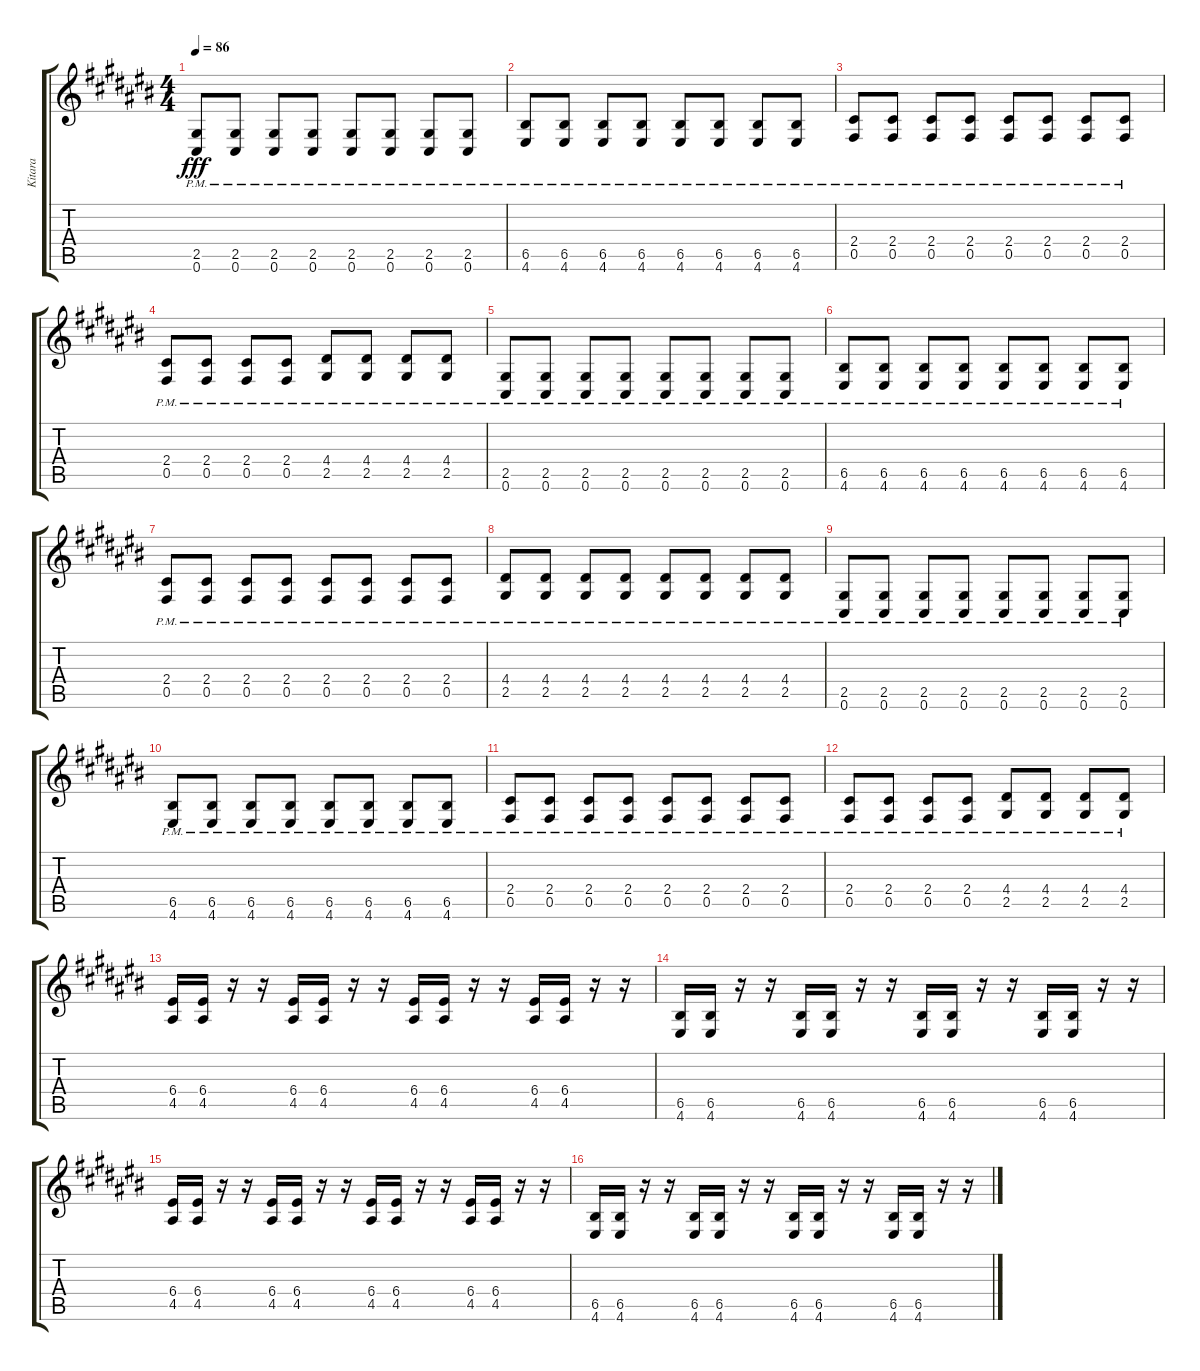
\track ("Kitara" "Kitara") {instrument distortionguitar}
\staff {score tabs}
\tuning (Db4 Ab3 E3 B2 Gb2 Db2) {hide}
\ts (4 4)
\tempo 86
\clef g2
\ks c#
(2.5{pm} 0.6{pm}).8{dy fff} (2.5{pm} 0.6{pm}).8 (2.5{pm} 0.6{pm}).8 (2.5{pm} 0.6{pm}).8 (2.5{pm} 0.6{pm}).8 (2.5{pm} 0.6{pm}).8 (2.5{pm} 0.6{pm}).8 (2.5{pm} 0.6{pm}).8 |
(6.5{pm} 4.6{pm}).8 (6.5{pm} 4.6{pm}).8 (6.5{pm} 4.6{pm}).8 (6.5{pm} 4.6{pm}).8 (6.5{pm} 4.6{pm}).8 (6.5{pm} 4.6{pm}).8 (6.5{pm} 4.6{pm}).8 (6.5{pm} 4.6{pm}).8 |
(2.4{pm} 0.5{pm}).8 (2.4{pm} 0.5{pm}).8 (2.4{pm} 0.5{pm}).8 (2.4{pm} 0.5{pm}).8 (2.4{pm} 0.5{pm}).8 (2.4{pm} 0.5{pm}).8 (2.4{pm} 0.5{pm}).8 (2.4{pm} 0.5{pm}).8 |
(2.4{pm} 0.5{pm}).8 (2.4{pm} 0.5{pm}).8 (2.4{pm} 0.5{pm}).8 (2.4{pm} 0.5{pm}).8 (4.4{pm} 2.5{pm}).8 (4.4{pm} 2.5{pm}).8 (4.4{pm} 2.5{pm}).8 (4.4{pm} 2.5{pm}).8 |
(2.5{pm} 0.6{pm}).8 (2.5{pm} 0.6{pm}).8 (2.5{pm} 0.6{pm}).8 (2.5{pm} 0.6{pm}).8 (2.5{pm} 0.6{pm}).8 (2.5{pm} 0.6{pm}).8 (2.5{pm} 0.6{pm}).8 (2.5{pm} 0.6{pm}).8 |
(6.5{pm} 4.6{pm}).8 (6.5{pm} 4.6{pm}).8 (6.5{pm} 4.6{pm}).8 (6.5{pm} 4.6{pm}).8 (6.5{pm} 4.6{pm}).8 (6.5{pm} 4.6{pm}).8 (6.5{pm} 4.6{pm}).8 (6.5{pm} 4.6{pm}).8 |
(2.4{pm} 0.5{pm}).8 (2.4{pm} 0.5{pm}).8 (2.4{pm} 0.5{pm}).8 (2.4{pm} 0.5{pm}).8 (2.4{pm} 0.5{pm}).8 (2.4{pm} 0.5{pm}).8 (2.4{pm} 0.5{pm}).8 (2.4{pm} 0.5{pm}).8 |
(4.4{pm} 2.5{pm}).8 (4.4{pm} 2.5{pm}).8 (4.4{pm} 2.5{pm}).8 (4.4{pm} 2.5{pm}).8 (4.4{pm} 2.5{pm}).8 (4.4{pm} 2.5{pm}).8 (4.4{pm} 2.5{pm}).8 (4.4{pm} 2.5{pm}).8 |
(2.5{pm} 0.6{pm}).8 (2.5{pm} 0.6{pm}).8 (2.5{pm} 0.6{pm}).8 (2.5{pm} 0.6{pm}).8 (2.5{pm} 0.6{pm}).8 (2.5{pm} 0.6{pm}).8 (2.5{pm} 0.6{pm}).8 (2.5{pm} 0.6{pm}).8 |
(6.5{pm} 4.6{pm}).8 (6.5{pm} 4.6{pm}).8 (6.5{pm} 4.6{pm}).8 (6.5{pm} 4.6{pm}).8 (6.5{pm} 4.6{pm}).8 (6.5{pm} 4.6{pm}).8 (6.5{pm} 4.6{pm}).8 (6.5{pm} 4.6{pm}).8 |
(2.4{pm} 0.5{pm}).8 (2.4{pm} 0.5{pm}).8 (2.4{pm} 0.5{pm}).8 (2.4{pm} 0.5{pm}).8 (2.4{pm} 0.5{pm}).8 (2.4{pm} 0.5{pm}).8 (2.4{pm} 0.5{pm}).8 (2.4{pm} 0.5{pm}).8 |
(2.4{pm} 0.5{pm}).8 (2.4{pm} 0.5{pm}).8 (2.4{pm} 0.5{pm}).8 (2.4{pm} 0.5{pm}).8 (4.4{pm} 2.5{pm}).8 (4.4{pm} 2.5{pm}).8 (4.4{pm} 2.5{pm}).8 (4.4{pm} 2.5{pm}).8 |
(6.4 4.5).16 (6.4 4.5).16 r.16 r.16 (6.4 4.5).16 (6.4 4.5).16 r.16 r.16 (6.4 4.5).16 (6.4 4.5).16 r.16 r.16 (6.4 4.5).16 (6.4 4.5).16 r.16 r.16 |
(6.5 4.6).16 (6.5 4.6).16 r.16 r.16 (6.5 4.6).16 (6.5 4.6).16 r.16 r.16 (6.5 4.6).16 (6.5 4.6).16 r.16 r.16 (6.5 4.6).16 (6.5 4.6).16 r.16 r.16 |
(6.4 4.5).16 (6.4 4.5).16 r.16 r.16 (6.4 4.5).16 (6.4 4.5).16 r.16 r.16 (6.4 4.5).16 (6.4 4.5).16 r.16 r.16 (6.4 4.5).16 (6.4 4.5).16 r.16 r.16 |
(6.5 4.6).16 (6.5 4.6).16 r.16 r.16 (6.5 4.6).16 (6.5 4.6).16 r.16 r.16 (6.5 4.6).16 (6.5 4.6).16 r.16 r.16 (6.5 4.6).16 (6.5 4.6).16 r.16 r.16
